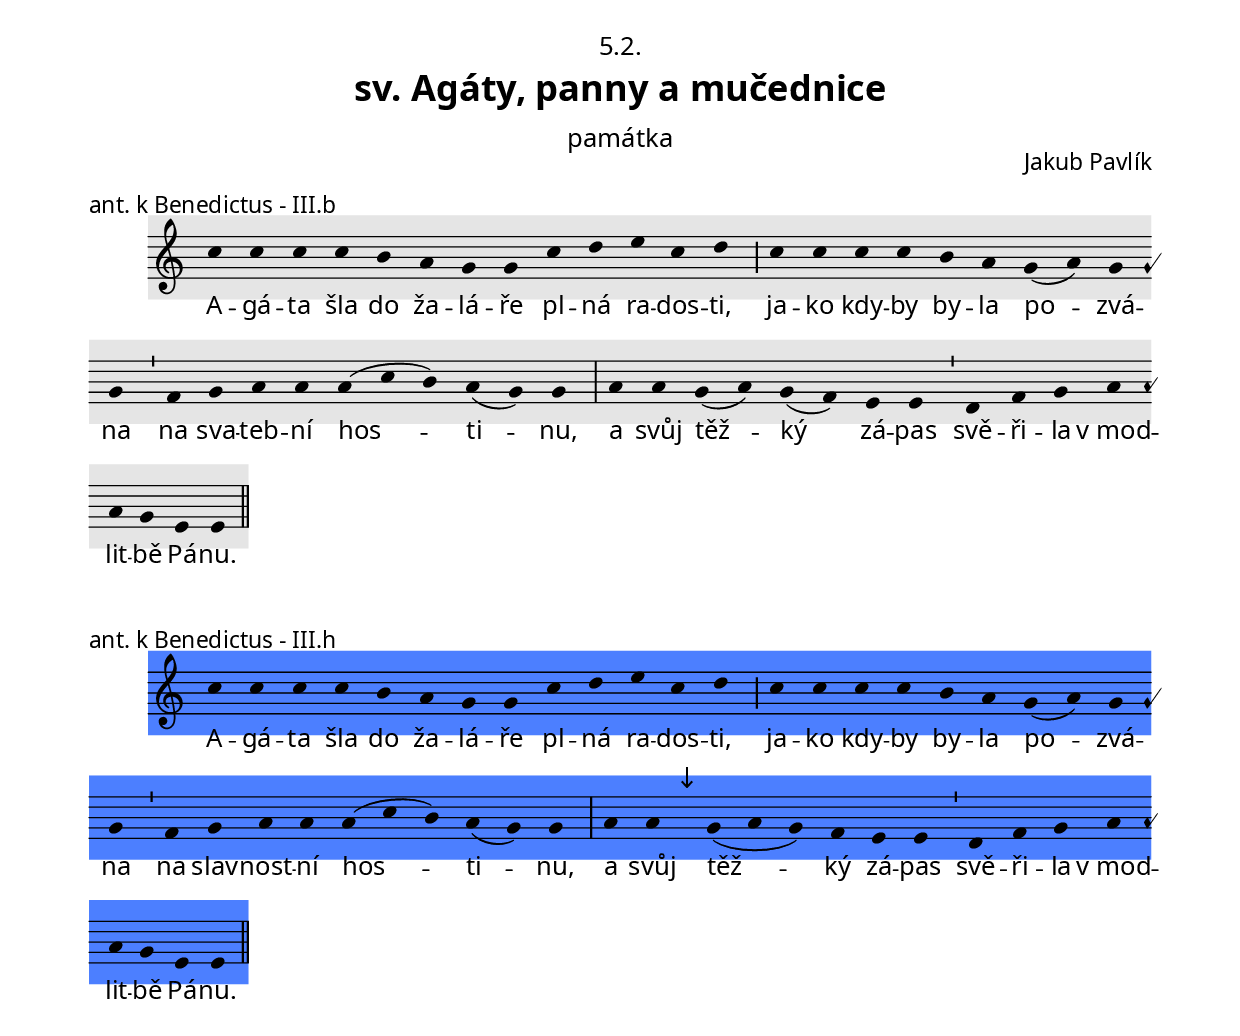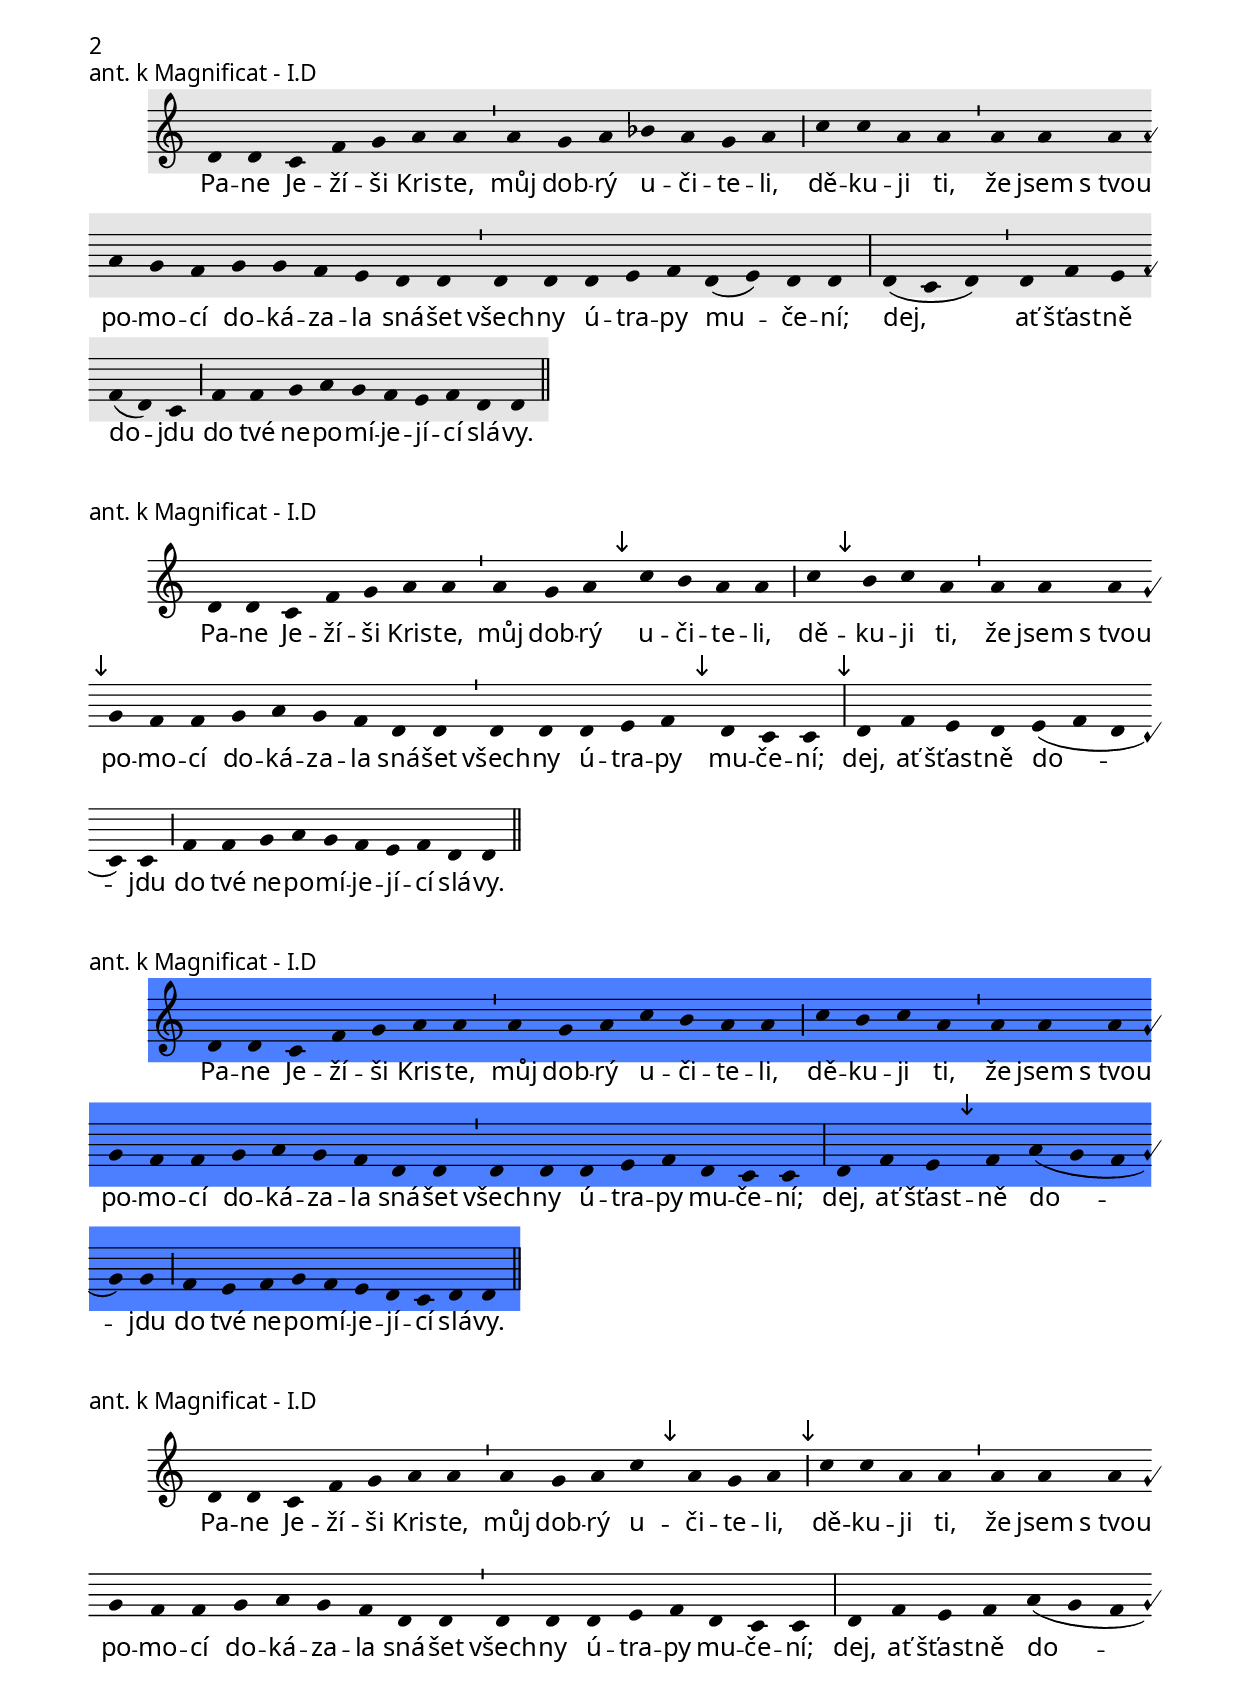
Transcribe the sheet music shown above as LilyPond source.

\version "2.19.16"

\include "../spolecne.ly"

\header {
  title = \markup\titleSvatek
            "sv. Agáty, panny a mučednice"
            památka
            5.2.
  composer = "Jakub Pavlík"
}

\score {
  \relative c'' {
    \zvyraznovacSedy
    \choralniRezim
    c4 c c c b a g g c d e c d \barMaior
    c c c c b a g( a) g g \barMin
    f g a a a( c b) a( g) g \barMax
    a a g( a) g( f) e e \barMin
    d f g a a g e e \barFinalis
  }
  \addlyrics {
    A -- gá -- ta šla do ža -- lá -- ře pl -- ná ra -- dos -- ti,
    ja -- ko kdy -- by by -- la po -- zvá -- na
    na sva -- teb -- ní hos -- ti -- nu,
    a svůj těž -- ký zá -- pas
    svě -- ři -- la v_mod -- lit -- bě Pá -- nu.
  }
  \header {
    quid = "ant. k Benedictus"
    modus = "III"
    differentia = "b"
    psalmus = ""
    id = "aben"
    piece = \markup {\sestavTitulekBezZalmu}
  }
}

\score {
  \relative c'' {
    \zvyraznovacModry
    \choralniRezim
    c4 c c c b a g g c d e c d \barMaior
    c c c c b a g( a) g g \barMin
    f g a a a( c b) a( g) g \barMax
    a a \mark\sipka g( a g) f e e \barMin
    d f g a a g e e \barFinalis
  }
  \addlyrics {
    A -- gá -- ta šla do ža -- lá -- ře pl -- ná ra -- dos -- ti,
    ja -- ko kdy -- by by -- la po -- zvá -- na
    na slav -- nost -- ní hos -- ti -- nu,
    a svůj těž -- ký zá -- pas
    svě -- ři -- la v_mod -- lit -- bě Pá -- nu.
  }
  \header {
    quid = "ant. k Benedictus"
    modus = "III"
    differentia = "h"
    psalmus = ""
    id = "aben"
    piece = \markup {\sestavTitulekBezZalmu}
  }
}

\pageBreak

\score {
  \relative c' {
    \zvyraznovacSedy
    \choralniRezim
    d4 d c f g a a \barMin
    a g a bes a g a \barMaior
    c c a a \barMin
    a a a a g f g g f e d d \barMin
    d d d e f d( e) d d \barMax

    d( c d) \barMin d f e f( d) c \barMaior
    f f g a g f e f d d \barFinalis
  }
  \addlyrics {
    Pa -- ne Je -- ží -- ši Kris -- te,
    můj dob -- rý u -- či -- te -- li,
    dě -- ku -- ji ti,
    že jsem s_tvou po -- mo -- cí do -- ká -- za -- la sná -- šet
    všech -- ny ú -- tra -- py mu -- če -- ní;

    dej, ať šťast -- ně do -- jdu
    do tvé ne -- po -- mí -- je -- jí -- cí slá -- vy.
  }
  \header {
    quid = "ant. k Magnificat"
    modus = "I"
    differentia = "D"
    psalmus = ""
    id = "amag"
    piece = \markup {\sestavTitulekBezZalmu}
  }
}

\score {
  \relative c' {
    \choralniRezim
    d4 d c f g a a \barMin
    a g a \mark\sipka c b a a \barMaior
    c \mark\sipka b c a \barMin
    a a a \mark\sipka g f f g a g f d d \barMin
    d d d e f \mark\sipka d c c \barMax

    \mark\sipka d f e d e( f d c) c \barMaior
    f f g a g f e f d d \barFinalis
  }
  \addlyrics {
    Pa -- ne Je -- ží -- ši Kris -- te,
    můj dob -- rý u -- či -- te -- li,
    dě -- ku -- ji ti,
    že jsem s_tvou po -- mo -- cí do -- ká -- za -- la sná -- šet
    všech -- ny ú -- tra -- py mu -- če -- ní;

    dej, ať šťast -- ně do -- jdu
    do tvé ne -- po -- mí -- je -- jí -- cí slá -- vy.
  }
  \header {
    quid = "ant. k Magnificat"
    modus = "I"
    differentia = "D"
    psalmus = ""
    id = "amag"
    piece = \markup {\sestavTitulekBezZalmu}
  }
}

\score {
  \relative c' {
    \zvyraznovacModry
    \choralniRezim
    d4 d c f g a a \barMin
    a g a c b a a \barMaior
    c b c a \barMin
    a a a g f f g a g f d d \barMin
    d d d e f d c c \barMax

    d f e \mark\sipka f a( g f g) g \barMaior
    f e f g f e d c d d \barFinalis
  }
  \addlyrics {
    Pa -- ne Je -- ží -- ši Kris -- te,
    můj dob -- rý u -- či -- te -- li,
    dě -- ku -- ji ti,
    že jsem s_tvou po -- mo -- cí do -- ká -- za -- la sná -- šet
    všech -- ny ú -- tra -- py mu -- če -- ní;

    dej, ať šťast -- ně do -- jdu
    do tvé ne -- po -- mí -- je -- jí -- cí slá -- vy.
  }
  \header {
    quid = "ant. k Magnificat"
    modus = "I"
    differentia = "D"
    psalmus = ""
    id = "amag"
    piece = \markup {\sestavTitulekBezZalmu}
  }
}

\score {
  \relative c' {
    \choralniRezim
    d4 d c f g a a \barMin
    a g a c \mark\sipka a g a \barMaior
    \mark\sipka c c a a \barMin
    a a a g f f g a g f d d \barMin
    d d d e f d c c \barMax

    d f e f a( g f g) g \barMaior
    f e f g f e d c d d \barFinalis
  }
  \addlyrics {
    Pa -- ne Je -- ží -- ši Kris -- te,
    můj dob -- rý u -- či -- te -- li,
    dě -- ku -- ji ti,
    že jsem s_tvou po -- mo -- cí do -- ká -- za -- la sná -- šet
    všech -- ny ú -- tra -- py mu -- če -- ní;

    dej, ať šťast -- ně do -- jdu
    do tvé ne -- po -- mí -- je -- jí -- cí slá -- vy.
  }
  \header {
    quid = "ant. k Magnificat"
    modus = "I"
    differentia = "D"
    psalmus = ""
    id = "amag"
    piece = \markup {\sestavTitulekBezZalmu}
  }
}